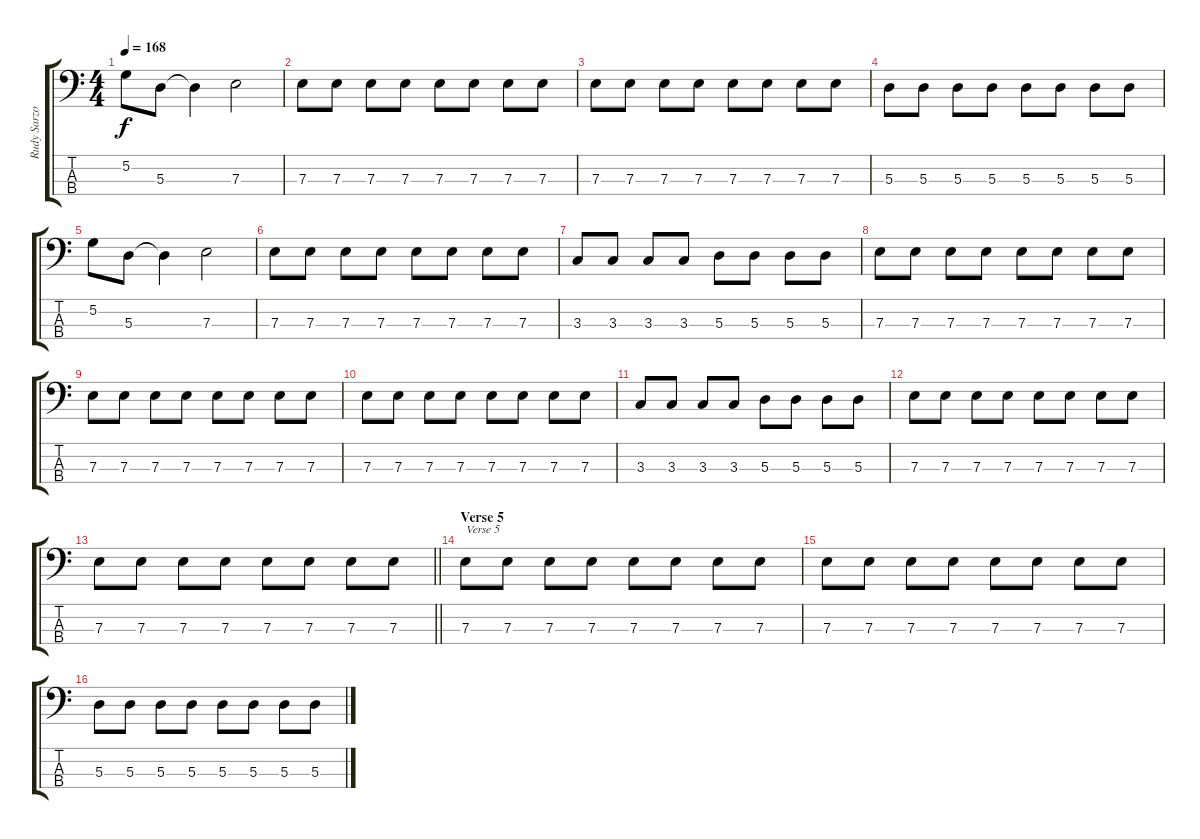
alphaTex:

\track ("Rudy Sarzo" "Rudy Sarzo") {instrument electricbassfinger}
\staff {score tabs}
\tuning (G2 D2 A1 E1) {hide}
\ts (4 4)
\tempo 168
\clef f4
\ks c
5.2.8{dy f} 5.3.8 5.3{t}.4 7.3.2 |
7.3.8 7.3.8 7.3.8 7.3.8 7.3.8 7.3.8 7.3.8 7.3.8 |
7.3.8 7.3.8 7.3.8 7.3.8 7.3.8 7.3.8 7.3.8 7.3.8 |
5.3.8 5.3.8 5.3.8 5.3.8 5.3.8 5.3.8 5.3.8 5.3.8 |
5.2.8 5.3.8 5.3{t}.4 7.3.2 |
7.3.8 7.3.8 7.3.8 7.3.8 7.3.8 7.3.8 7.3.8 7.3.8 |
3.3.8 3.3.8 3.3.8 3.3.8 5.3.8 5.3.8 5.3.8 5.3.8 |
7.3.8 7.3.8 7.3.8 7.3.8 7.3.8 7.3.8 7.3.8 7.3.8 |
7.3.8 7.3.8 7.3.8 7.3.8 7.3.8 7.3.8 7.3.8 7.3.8 |
7.3.8 7.3.8 7.3.8 7.3.8 7.3.8 7.3.8 7.3.8 7.3.8 |
3.3.8 3.3.8 3.3.8 3.3.8 5.3.8 5.3.8 5.3.8 5.3.8 |
7.3.8 7.3.8 7.3.8 7.3.8 7.3.8 7.3.8 7.3.8 7.3.8 |
\barLineRight lightlight
7.3.8 7.3.8 7.3.8 7.3.8 7.3.8 7.3.8 7.3.8 7.3.8 |
\section ("" "Verse 5")
7.3.8{txt "Verse 5"} 7.3.8 7.3.8 7.3.8 7.3.8 7.3.8 7.3.8 7.3.8 |
7.3.8 7.3.8 7.3.8 7.3.8 7.3.8 7.3.8 7.3.8 7.3.8 |
5.3.8 5.3.8 5.3.8 5.3.8 5.3.8 5.3.8 5.3.8 5.3.8
